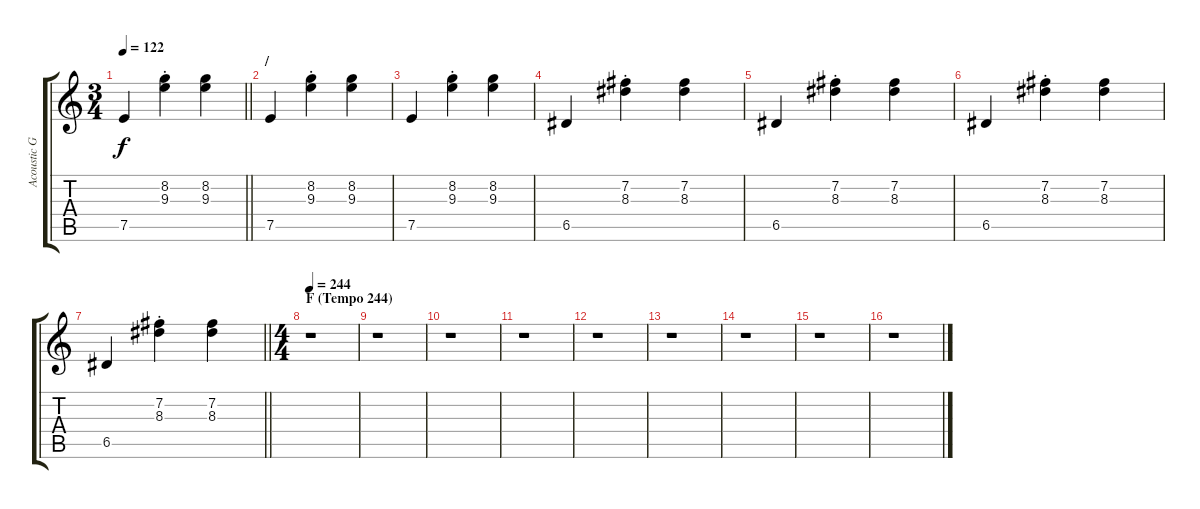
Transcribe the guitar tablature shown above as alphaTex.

\track ("Acoustic Guitar" "Acoustic G") {instrument acousticguitarnylon}
\staff {score tabs}
\tuning (E4 B3 G3 D3 A2 E2) {hide}
\ts (3 4)
\tempo 122
\clef g2
\barLineRight lightlight
\ks c
7.5.4{dy f} (8.2 9.3{st}).4 (8.2 9.3).4 |
\section ("" "/")
7.5.4 (8.2 9.3{st}).4 (8.2 9.3).4 |
7.5.4 (8.2 9.3{st}).4 (8.2 9.3).4 |
6.5.4 (7.2 8.3{st}).4 (7.2 8.3).4 |
6.5.4 (7.2 8.3{st}).4 (7.2 8.3).4 |
6.5.4 (7.2 8.3{st}).4 (7.2 8.3).4 |
\barLineRight lightlight
6.5.4 (7.2 8.3{st}).4 (7.2 8.3).4 |
\ts (4 4)
\section ("" "F (Tempo 244)")
\tempo 244
r.1 |
r.1 |
r.1 |
r.1 |
r.1 |
r.1 |
r.1 |
r.1 |
r.1
